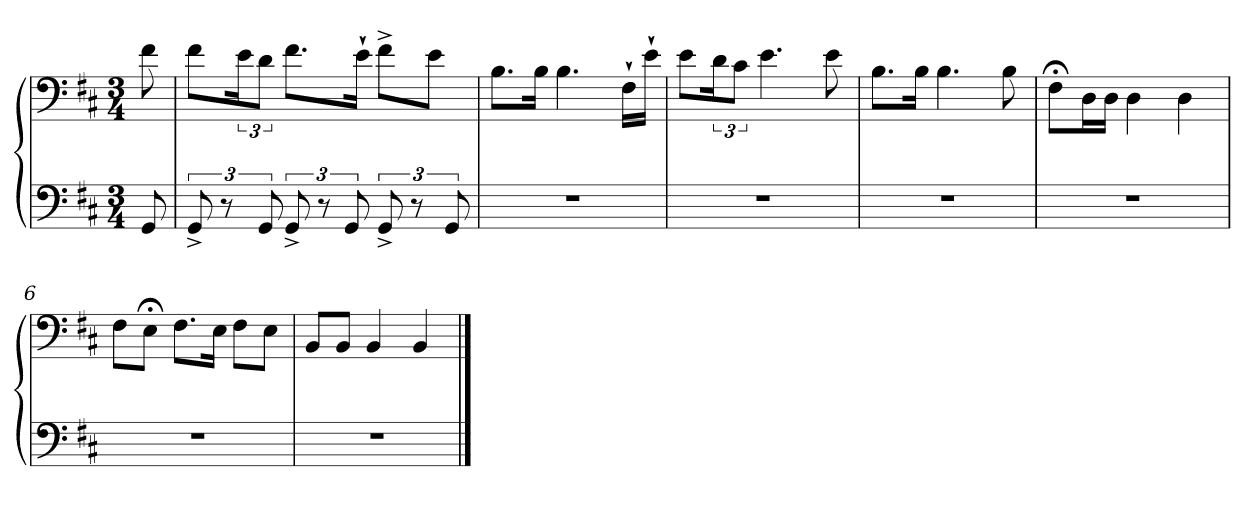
**kern	**kern
*part1	*part1
*staff2	*staff1
*clefF4	*clefF4
*k[f#c#]	*k[f#c#]
*M3/4	*M3/4
=	=
8GG/	8f#\
=1	=1
12GG^/	8f#\L
12r	.
.	24e\K
12GG/	12d\J
12GG^/	8.f#\L
12r	.
12GG/	.
.	16e`\Jk
12GG^/	8f#^\L
12r	.
.	8e\J
12GG/	.
=2	=2
2.r	8.B\L
.	16B\Jk
.	4.B\
.	16F#`\LL
.	16e`\JJ
=3	=3
2.r	8e\L
.	24d\K
.	12c#\J
.	4.e\
.	8e\
=4	=4
2.r	8.B\L
.	16B\Jk
.	4.B\
.	8B\
=5	=5
2.r	8F#;<\L
.	16D\L
.	16D\JJ
.	4D\
.	4D\
=6	=6
2.r	8F#\L
.	8E;<\J
.	8.F#\L
.	16E\Jk
.	8F#\L
.	8E\J
=7	=7
2.r	8BB/L
.	8BB/J
.	4BB/
.	4BB/
==	==
*-	*-
